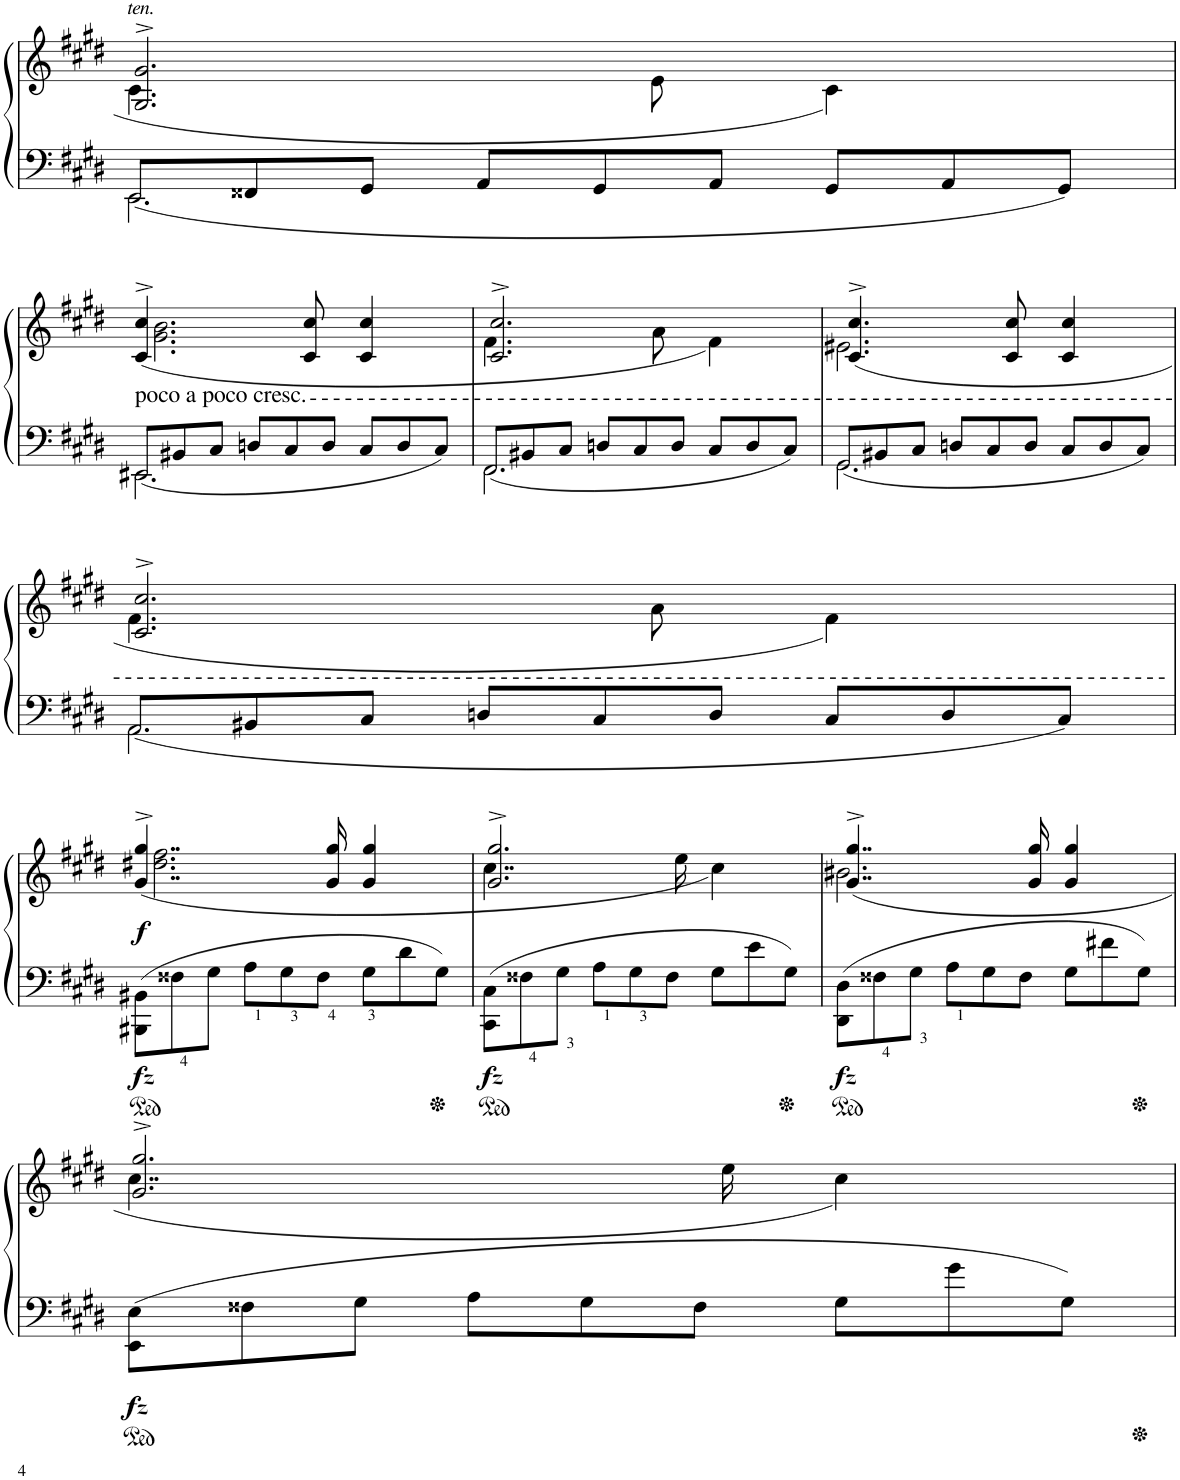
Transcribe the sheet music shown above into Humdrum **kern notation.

**kern	**kern	**dynam
*part1	*part1	*part1
*staff2	*staff1	*staff1/2
*I"Piano	*	*
*I'Pno.	*	*
!!LO:PB:g=z
*clefF4	*clefG2	*
*k[f#c#g#d#]	*k[f#c#g#d#]	*
*M3/4	*M3/4	*
*Xbrackettup	*	*
=32	=32	=32
*^	*^	*
!	!	!LO:TX:a:i:t=ten.	!	!
12EE/L	(2.EE\	2.G#/^ 2.g#/^	4.c#\	.
12FF##X/	.	.	.	.
12GG#/J	.	.	.	.
12AA/L	.	.	.	.
12GG#/	.	.	.	.
.	.	.	8e\	.
12AA/J	.	.	.	.
12GG#/L	.	.	4c#\	.
12AA/	.	.	.	.
12GG#/J	.	.	.	.
!!LO:LB:g=z	!!
=33	=33	=33	=33	=33
!LO:TX:a:t=<i>poco a poco cresc.</i>	!	!	!	!
12EE#X/L	2.EE#\	4.c#/^ 4.cc#/^	2.g#\ 2.b\	.
12BB#X/	.	.	.	.
12C#/J	.	.	.	.
12Dn/L	.	.	.	.
12C#/	.	.	.	.
.	.	8c#/ 8cc#/	.	.
12D/J	.	.	.	.
12C#/L	.	4c#/ 4cc#/	.	.
12D/	.	.	.	.
12C#/J	.	.	.	.
=34	=34	=34	=34	=34
12FF#/L	(2.FF#\	2.c#/^ 2.cc#/^	4.f#\	.
12BB#X/	.	.	.	.
12C#/J	.	.	.	.
12Dn/L	.	.	.	.
12C#/	.	.	.	.
.	.	.	8a\	.
12D/J	.	.	.	.
12C#/L	.	.	4f#\)	.
12D/	.	.	.	.
12C#/J	.	.	.	.
=35	=35	=35	=35	=35
12GG#/L	2.GG#\	4.c#/^ 4.cc#/^	2.e#X\	.
12BB#X/	.	.	.	.
12C#/J	.	.	.	.
12Dn/L	.	.	.	.
12C#/	.	.	.	.
.	.	8c#/ 8cc#/	.	.
12D/J	.	.	.	.
12C#/L	.	4c#/ 4cc#/	.	.
12D/	.	.	.	.
12C#/J	.	.	.	.
!!LO:LB:g=z	!!
=36	=36	=36	=36	=36
12AA/L	(2.AA\	2.c#/^ 2.cc#/^	4.f#\	.
12BB#X/	.	.	.	.
12C#/J	.	.	.	.
12Dn/L	.	.	.	.
12C#/	.	.	.	.
.	.	.	8a\	.
12D/J	.	.	.	.
12C#/L	.	.	4f#\)	.
12D/	.	.	.	.
12C#/J	.	.	.	.
*v	*v	*	*	*
!!LO:LB:g=z	!!
=37	=37	=37	=37
!	!	!	!LO:DY:b=2
!	!	!	!LO:DY:n=1:b
12BBB#X\ 12BB#X\L	4..g#/^ 4..gg#/^	2.dd#X\ 2.ff#\	fz f
12F##X\	.	.	.
12G#\J	.	.	.
12A\L	.	.	.
12G#\	.	.	.
12F##\J	.	.	.
.	16g#/ 16gg#/	.	.
12G#\L	4g#/ 4gg#/	.	.
12d#\	.	.	.
12G#\J	.	.	.
=38	=38	=38	=38
!	!	!	!LO:DY:b=2
12CC#\ 12C#\L	2.g#/^ 2.gg#/^	4..cc#\	fz
12F##X\	.	.	.
12G#\J	.	.	.
12A\L	.	.	.
12G#\	.	.	.
12F##\J	.	.	.
.	.	16ee\	.
12G#\L	.	4cc#\)	.
12e\	.	.	.
12G#\J	.	.	.
=39	=39	=39	=39
!	!	!	!LO:DY:b=2
12DD#\ 12D#\L	(4..g#/^ 4..gg#/^	2.b#X\	fz
12F##X\	.	.	.
12G#\J	.	.	.
12A\L	.	.	.
12G#\	.	.	.
12F##\J	.	.	.
.	16g#/ 16gg#/	.	.
12G#\L	4g#/ 4gg#/	.	.
12f#X\	.	.	.
12G#\J	.	.	.
!!LO:LB:g=z	!!
=40	=40	=40	=40
!	!	!	!LO:DY:b=2
12EE\ 12E\L	2.g#/^ 2.gg#/^	4..cc#\	fz
12F##X\	.	.	.
12G#\J	.	.	.
12A\L	.	.	.
12G#\	.	.	.
12F##\J	.	.	.
.	.	16ee\	.
12G#\L	.	4cc#\)	.
12g#\	.	.	.
12G#\J	.	.	.
*	*v	*v	*
=	=	=
*-	*-	*-
